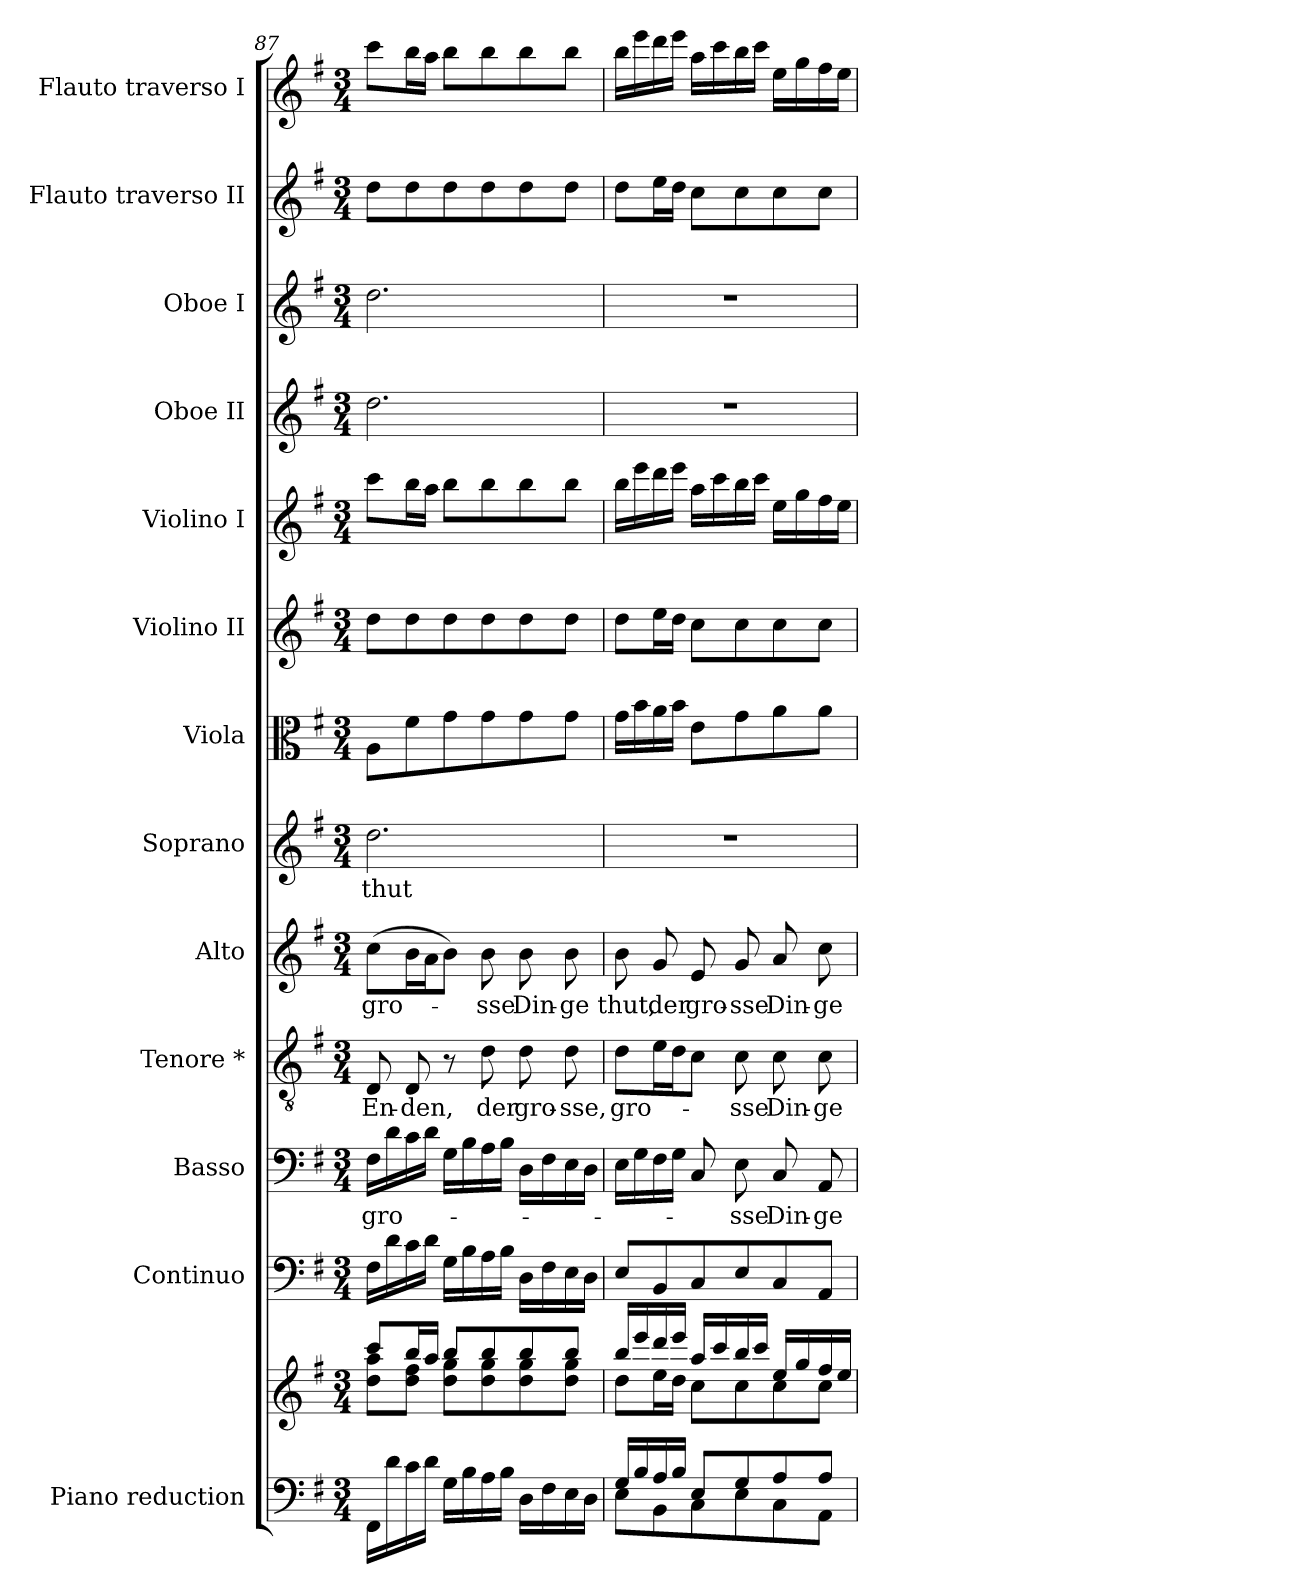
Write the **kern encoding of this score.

**kern	**kern	**kern	**kern	**text	**kern	**text	**kern	**text	**kern	**text	**kern	**kern	**kern	**kern	**kern	**kern	**kern
*part13	*part13	*part12	*part11	*part11	*part10	*part10	*part9	*part9	*part8	*part8	*part7	*part6	*part5	*part4	*part3	*part2	*part1
*staff14	*staff13	*staff12	*staff11	*staff11	*staff10	*staff10	*staff9	*staff9	*staff8	*staff8	*staff7	*staff6	*staff5	*staff4	*staff3	*staff2	*staff1
*I"Piano reduction	*	*I"Continuo	*I"Basso	*	*I"Tenore *	*	*I"Alto	*	*I"Soprano	*	*I"Viola	*I"Violino II	*I"Violino I	*I"Oboe II	*I"Oboe I	*I"Flauto traverso II	*I"Flauto traverso I
*I'Pno	*	*	*	*	*	*	*	*	*	*	*I'Vla	*I'Vln	*I'Vln	*I'Ob	*I'Ob	*	*
*clefF4	*clefG2	*clefF4	*clefF4	*	*clefGv2	*	*clefG2	*	*clefG2	*	*clefC3	*clefG2	*clefG2	*clefG2	*clefG2	*clefG2	*clefG2
*k[f#]	*k[f#]	*k[f#]	*k[f#]	*	*k[f#]	*	*k[f#]	*	*k[f#]	*	*k[f#]	*k[f#]	*k[f#]	*k[f#]	*k[f#]	*k[f#]	*k[f#]
*M3/4	*M3/4	*M3/4	*M3/4	*	*M3/4	*	*M3/4	*	*M3/4	*	*M3/4	*M3/4	*M3/4	*M3/4	*M3/4	*M3/4	*M3/4
=87	=87	=87	=87	=87	=87	=87	=87	=87	=87	=87	=87	=87	=87	=87	=87	=87	=87
*	*^	*	*	*	*	*	*	*	*	*	*	*	*	*	*	*	*
!	!	!	!	!	!LO:LY:b	!	!LO:LY:b	!	!LO:LY:b	!	!LO:LY:b	!	!	!	!	!	!	!
16FF#\LL	8ccc/L	8dd\ 8aa\L	16F#\LL	16F#\LL	gro-	8D/	En-	(8cc\L	gro-	2.dd\	thut	8A\L	8dd\L	8ccc\L	2.dd\	2.dd\	8dd\L	8ccc\L
16d\	.	.	16d\	16d\	.	.	.	.	.	.	.	.	.	.	.	.	.	.
!	!	!	!	!	!	!	!LO:LY:b	!	!	!	!	!	!	!	!	!	!	!
16c\	16bb/L	8dd\ 8ff#\J	16c\	16c\	.	8D/	-den,	16b\L	.	.	.	8f#\	8dd\	16bb\L	.	.	8dd\	16bb\L
16d\JJ	16aa/JJ	.	16d\JJ	16d\JJ	.	.	.	16a\J	.	.	.	.	.	16aa\JJ	.	.	.	16aa\JJ
16G\LL	8bb/L	8dd\ 8gg\L	16G\LL	16G\LL	.	8r	.	8b\J)	.	.	.	8g\	8dd\	8bb\L	.	.	8dd\	8bb\L
16B\	.	.	16B\	16B\	.	.	.	.	.	.	.	.	.	.	.	.	.	.
!	!	!	!	!	!	!	!LO:LY:b	!	!LO:LY:b	!	!	!	!	!	!	!	!	!
16A\	8bb/	8dd\ 8gg\	16A\	16A\	.	8d\	der	8b\	-sse	.	.	8g\	8dd\	8bb\	.	.	8dd\	8bb\
16B\JJ	.	.	16B\JJ	16B\JJ	.	.	.	.	.	.	.	.	.	.	.	.	.	.
!	!	!	!	!	!	!	!LO:LY:b	!	!LO:LY:b	!	!	!	!	!	!	!	!	!
16D\LL	8bb/	8dd\ 8gg\	16D\LL	16D\LL	.	8d\	gro-	8b\	Din-	.	.	8g\	8dd\	8bb\	.	.	8dd\	8bb\
16F#\	.	.	16F#\	16F#\	.	.	.	.	.	.	.	.	.	.	.	.	.	.
!	!	!	!	!	!	!	!LO:LY:b	!	!LO:LY:b	!	!	!	!	!	!	!	!	!
16E\	8bb/J	8dd\ 8gg\J	16E\	16E\	.	8d\	-sse,	8b\	-ge	.	.	8g\J	8dd\J	8bb\J	.	.	8dd\J	8bb\J
16D\JJ	.	.	16D\JJ	16D\JJ	.	.	.	.	.	.	.	.	.	.	.	.	.	.
!!LO:PB:g=z
=88	=88	=88	=88	=88	=88	=88	=88	=88	=88	=88	=88	=88	=88	=88	=88	=88	=88	=88
*^	*	*	*	*	*	*	*	*	*	*	*	*	*	*	*	*	*	*
!	!	!	!	!	!	!	!	!LO:LY:b	!	!LO:LY:b	!	!	!	!	!	!	!	!	!
16G/LL	8E\L	16bb/LL	8dd\L	8E/L	16E\LL	.	8d\L	gro-	8b\	thut,	2.r	.	16g\LL	8dd\L	16bb\LL	2.r	2.r	8dd\L	16bb\LL
16B/	.	16eee/	.	.	16G\	.	.	.	.	.	.	.	16b\	.	16eee\	.	.	.	16eee\
!	!	!	!	!	!	!	!	!	!	!LO:LY:b	!	!	!	!	!	!	!	!	!
16A/	8BB\	16ddd/	16ee\L	8BB/	16F#\	.	16e\L	.	8g/	der	.	.	16a\	16ee\L	16ddd\	.	.	16ee\L	16ddd\
16B/JJ	.	16eee/JJ	16dd\JJ	.	16G\JJ	.	16d\J	.	.	.	.	.	16b\JJ	16dd\JJ	16eee\JJ	.	.	16dd\JJ	16eee\JJ
!	!	!	!	!	!	!	!	!	!	!LO:LY:b	!	!	!	!	!	!	!	!	!
8E/L	8C\	16aa/LL	8cc\L	8C/	8C/	.	8c\J	.	8e/	gro-	.	.	8e\L	8cc\L	16aa\LL	.	.	8cc\L	16aa\LL
.	.	16ccc/	.	.	.	.	.	.	.	.	.	.	.	.	16ccc\	.	.	.	16ccc\
!	!	!	!	!	!	!LO:LY:b	!	!LO:LY:b	!	!LO:LY:b	!	!	!	!	!	!	!	!	!
8G/	8E\	16bb/	8cc\	8E/	8E\	-sse	8c\	-sse	8g/	-sse	.	.	8g\	8cc\	16bb\	.	.	8cc\	16bb\
.	.	16ccc/JJ	.	.	.	.	.	.	.	.	.	.	.	.	16ccc\JJ	.	.	.	16ccc\JJ
!	!	!	!	!	!	!LO:LY:b	!	!LO:LY:b	!	!LO:LY:b	!	!	!	!	!	!	!	!	!
8A/	8C\	16ee/LL	8cc\	8C/	8C/	Din-	8c\	Din-	8a/	Din-	.	.	8a\	8cc\	16ee\LL	.	.	8cc\	16ee\LL
.	.	16gg/	.	.	.	.	.	.	.	.	.	.	.	.	16gg\	.	.	.	16gg\
!	!	!	!	!	!	!LO:LY:b	!	!LO:LY:b	!	!LO:LY:b	!	!	!	!	!	!	!	!	!
8A/J	8AA\J	16ff#/	8cc\J	8AA/J	8AA/	-ge	8c\	-ge	8cc\	-ge	.	.	8a\J	8cc\J	16ff#\	.	.	8cc\J	16ff#\
.	.	16ee/JJ	.	.	.	.	.	.	.	.	.	.	.	.	16ee\JJ	.	.	.	16ee\JJ
*v	*v	*	*	*	*	*	*	*	*	*	*	*	*	*	*	*	*	*	*
*	*v	*v	*	*	*	*	*	*	*	*	*	*	*	*	*	*	*	*
=	=	=	=	=	=	=	=	=	=	=	=	=	=	=	=	=	=
*-	*-	*-	*-	*-	*-	*-	*-	*-	*-	*-	*-	*-	*-	*-	*-	*-	*-
